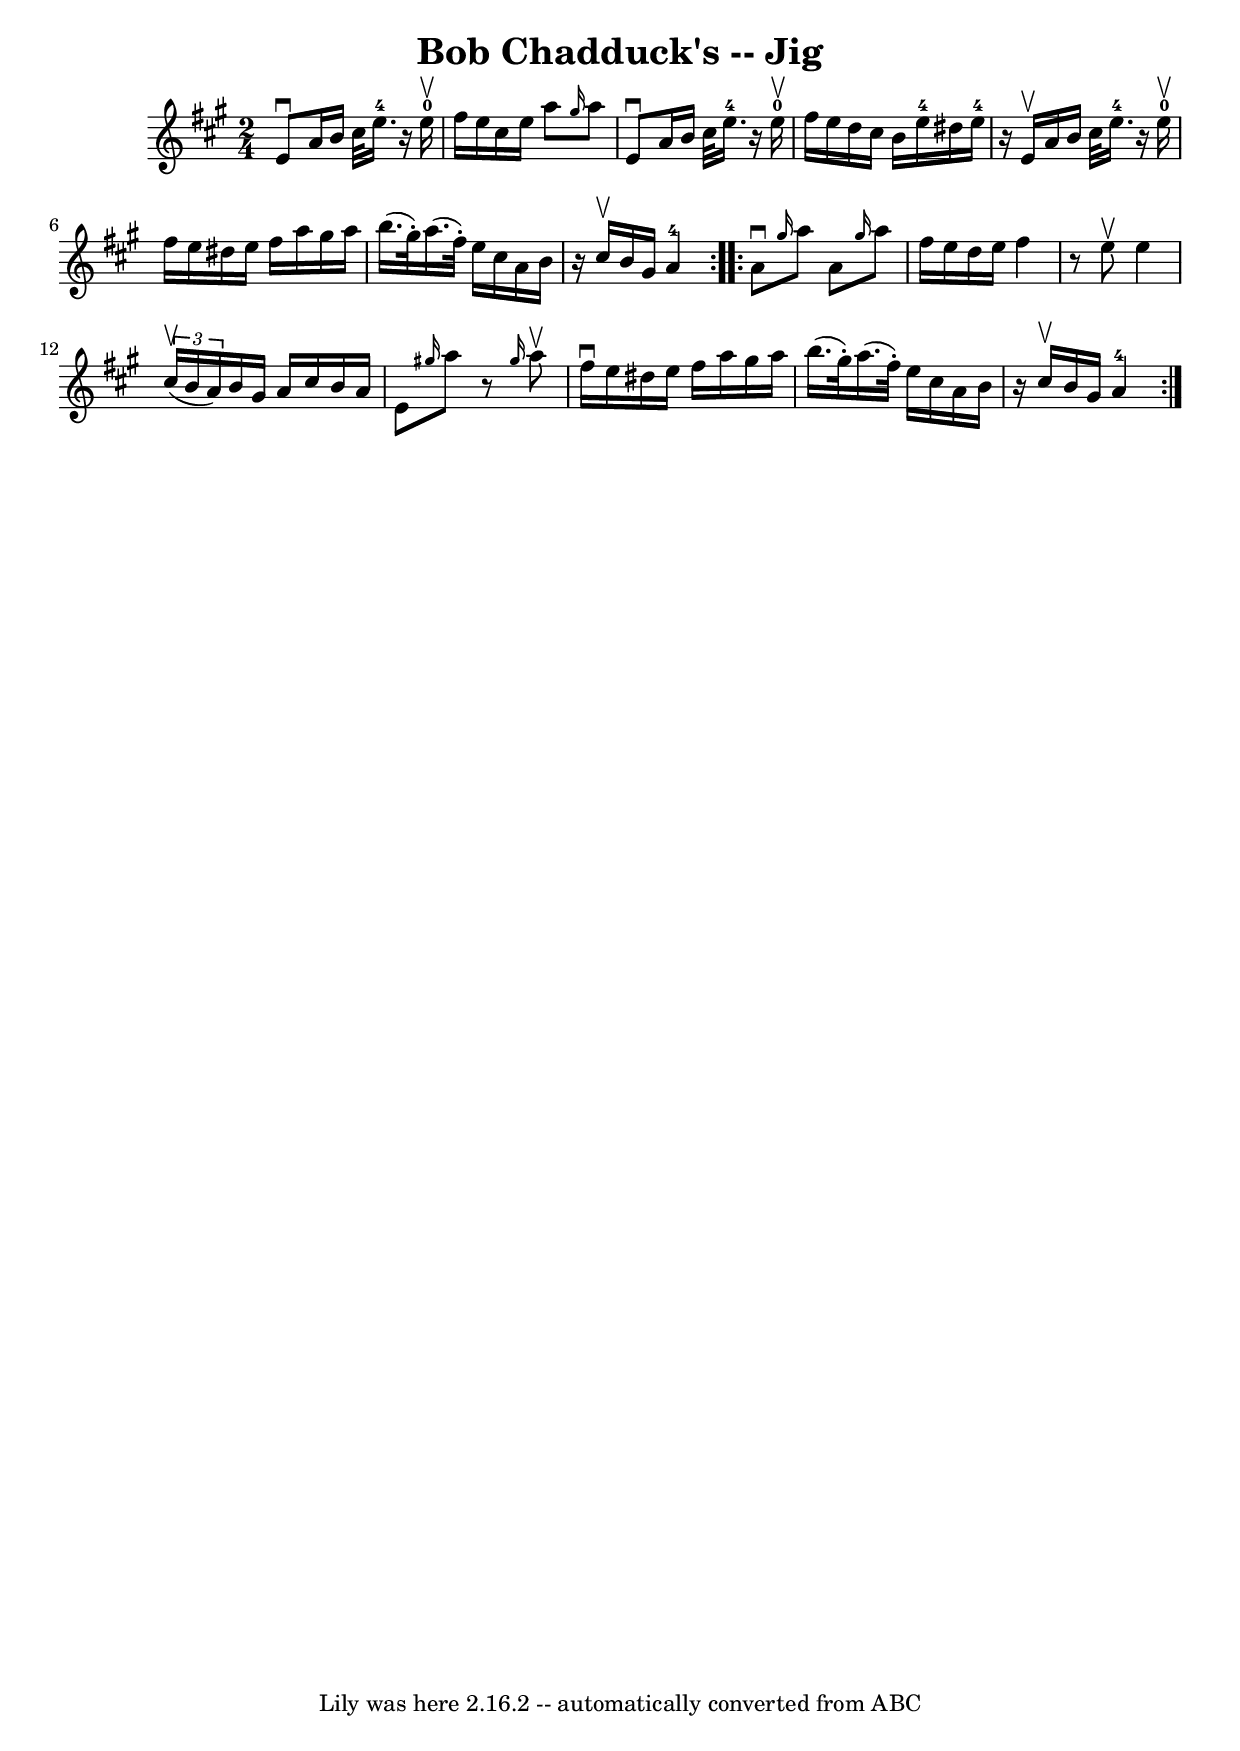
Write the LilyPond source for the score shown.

\version "2.16.2"
\include "Mammoth.ily"
\header {
  %% book = "Ryan's Mammoth Collection"
  crossRefNumber = "1"
  footnotes = "\\\\113 633"
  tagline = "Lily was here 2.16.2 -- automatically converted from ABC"
  title = "Bob Chadduck's -- Jig"

}
voicedefault =  {



  \repeat volta 2 {

    \time 2/4 
    \key a \major
    e'8^\downbow a'16 b'16 cis''32 e''16. 
    -4   r16 e''16-0^\upbow   |
    fis''16 e''16 cis''16    
    e''16 a''8  \grace { gis''16  
		       } a''8    |
    e'8^\downbow a'16 
    b'16 cis''32 e''16.-4   r16 e''16-0^\upbow   |
    
    fis''16 e''16 d''16 cis''16 b'16 e''16-4 dis''16 e''16 
    -4   |
    r16 e'16^\upbow a'16 b'16 cis''32 e''16.-4   
    r16 e''16-0^\upbow   |
    fis''16 e''16 dis''16 e''16    
    fis''16 a''16 gis''16 a''16    |
    b''16. (gis''32 -.)   
    a''16. (fis''32 -.) e''16 cis''16 a'16 b'16    |
    r16 
    cis''16^\upbow b'16 gis'16 a'4-4   
  }     
  \repeat volta 2 {
    a'8 
    ^\downbow \grace { gis''16  
		     } a''8 a'8  \grace { gis''16  
					} a''8   
    |
    fis''16 e''16 d''16 e''16 fis''4    |
    r8 e''8 
    ^\upbow e''4    |
    \times 2/3 { cis''16^\upbow(b'16 a'16) 

	       } b'16 gis'16 a'16 cis''16 b'16 a'16    |
    e'8  
    \grace { gis''!16  
	   } a''8    r8 \grace { gis''16  
			       } a''8^\upbow   
    |
    fis''16^\downbow e''16 dis''16 e''16 fis''16 a''16    
    gis''16 a''16    |
    b''16. (gis''32 -.) a''16. (fis''32 -. 
    -) e''16 cis''16 a'16 b'16    |
    r16 cis''16^\upbow   
    b'16 gis'16 a'4-4   
  }   

}

\score{
  <<

    \context Staff="default"
    {
      \voicedefault 
      
    }

  >>
  \layout {
    
  }
  \midi {
  }

}
